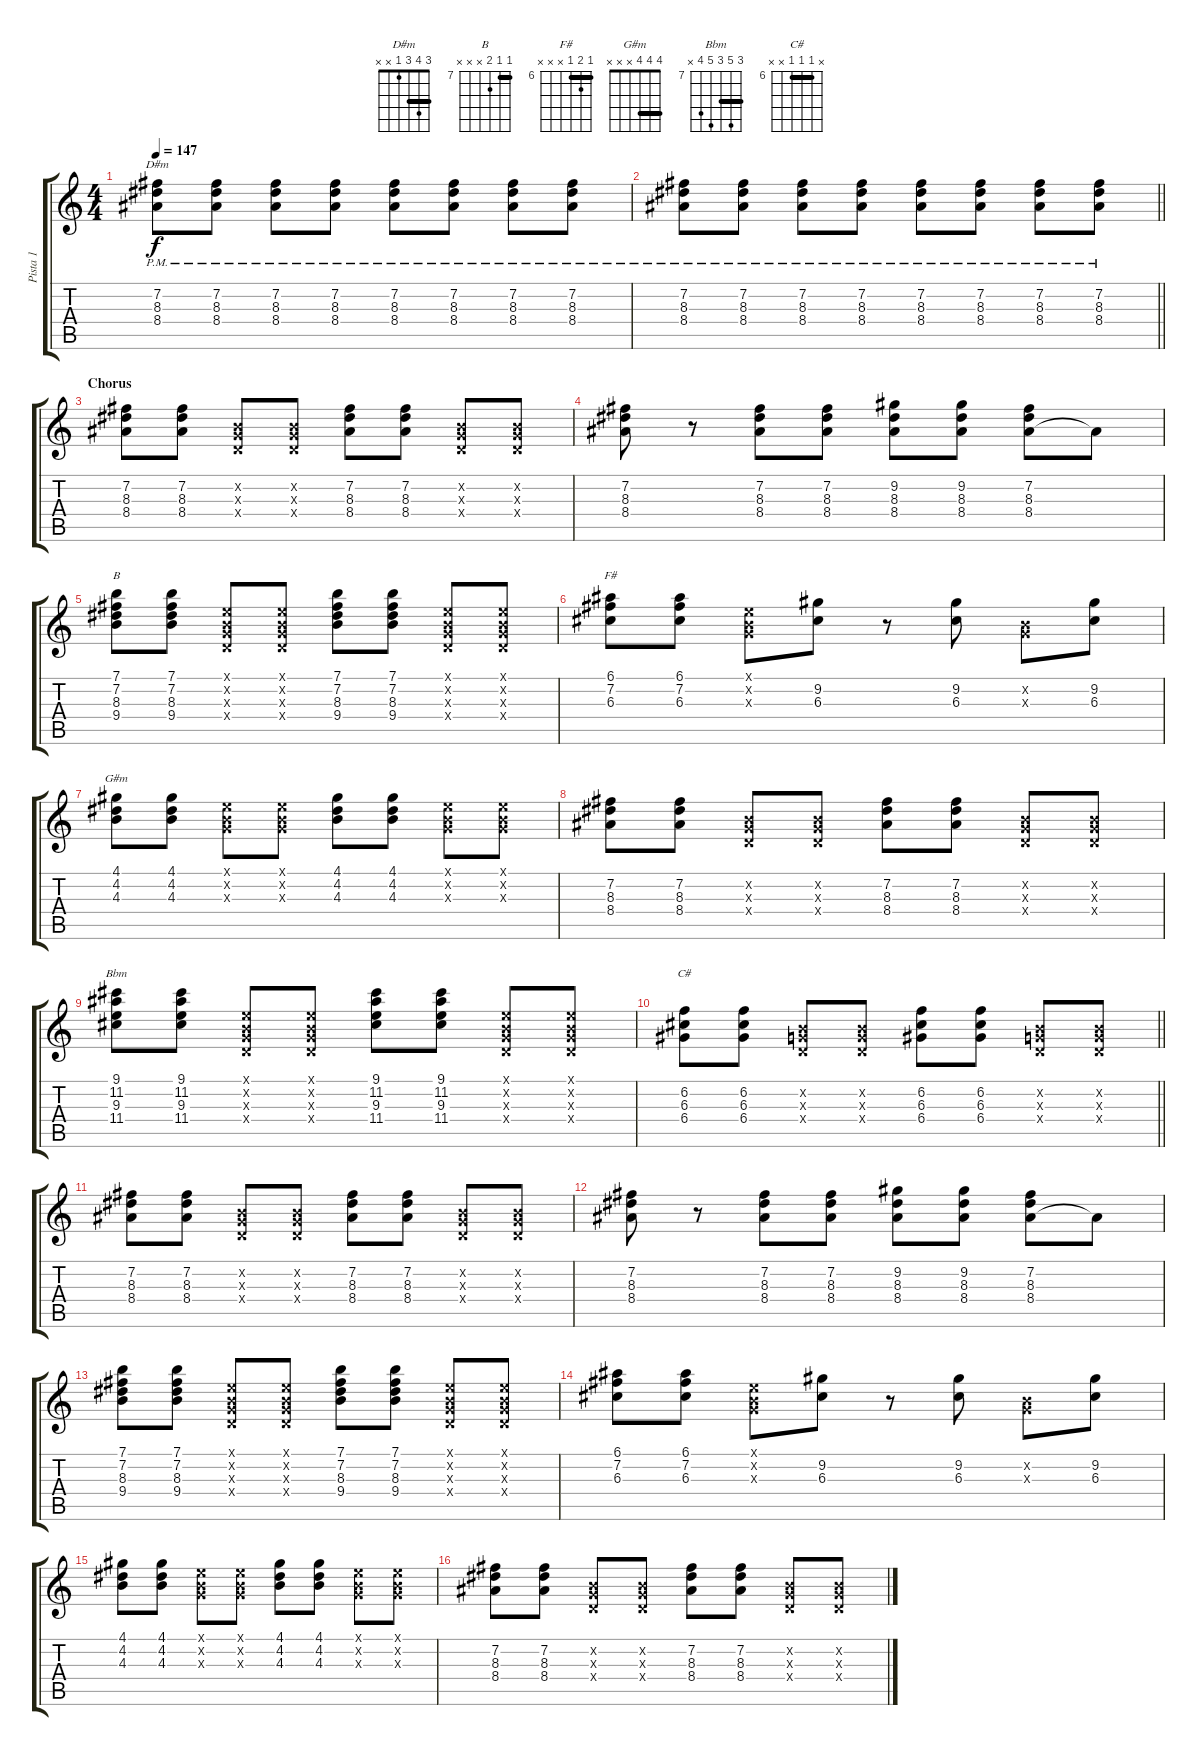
\track ("Pista 1" "Pista 1") {instrument overdrivenguitar}
\staff {score tabs}
\tuning (E4 B3 G3 D3 A2 E2) {hide}
\chord ("D#m" 3 4 3 1 x x) {barre 3}
\chord ("B" 7 7 8 x x x) {firstfret 7 barre 7}
\chord ("F#" 6 7 6 x x x) {firstfret 6 barre 6}
\chord ("G#m" 4 4 4 x x x) {barre 4}
\chord ("Bbm" 9 11 9 11 10 x) {firstfret 7 barre 9}
\chord ("C#" x 6 6 6 x x) {firstfret 6 barre 6}
\ts (4 4)
\tempo 147
\clef g2
\ks c
(7.2{pm} 8.3{pm} 8.4{pm}).8{ch "D#m" dy f} (7.2{pm} 8.3{pm} 8.4{pm}).8 (7.2{pm} 8.3{pm} 8.4{pm}).8 (7.2{pm} 8.3{pm} 8.4{pm}).8 (7.2{pm} 8.3{pm} 8.4{pm}).8 (7.2{pm} 8.3{pm} 8.4{pm}).8 (7.2{pm} 8.3{pm} 8.4{pm}).8 (7.2{pm} 8.3{pm} 8.4{pm}).8 |
\barLineRight lightlight
(7.2{pm} 8.3{pm} 8.4{pm}).8 (7.2{pm} 8.3{pm} 8.4{pm}).8 (7.2{pm} 8.3{pm} 8.4{pm}).8 (7.2{pm} 8.3{pm} 8.4{pm}).8 (7.2{pm} 8.3{pm} 8.4{pm}).8 (7.2{pm} 8.3{pm} 8.4{pm}).8 (7.2{pm} 8.3{pm} 8.4{pm}).8 (7.2{pm} 8.3{pm} 8.4{pm}).8 |
\section ("" "Chorus")
(7.2 8.3 8.4).8{instrument overdrivenguitar} (7.2 8.3 8.4).8 (0.2{x} 0.3{x} 0.4{x}).8 (0.2{x} 0.3{x} 0.4{x}).8 (7.2 8.3 8.4).8 (7.2 8.3 8.4).8 (0.2{x} 0.3{x} 0.4{x}).8 (0.2{x} 0.3{x} 0.4{x}).8 |
(7.2 8.3 8.4).8 r.8 (7.2 8.3 8.4).8 (7.2 8.3 8.4).8 (9.2 8.3 8.4).8 (9.2 8.3 8.4).8 (7.2 8.3 8.4).8 8.4{t}.8 |
(7.1 7.2 8.3 9.4).8{ch "B"} (7.1 7.2 8.3 9.4).8 (0.1{x} 0.2{x} 0.3{x} 0.4{x}).8 (0.1{x} 0.2{x} 0.3{x} 0.4{x}).8 (7.1 7.2 8.3 9.4).8 (7.1 7.2 8.3 9.4).8 (0.1{x} 0.2{x} 0.3{x} 0.4{x}).8 (0.1{x} 0.2{x} 0.3{x} 0.4{x}).8 |
(6.1 7.2 6.3).8{ch "F#"} (6.1 7.2 6.3).8 (0.1{x} 0.2{x} 0.3{x}).8 (9.2 6.3).8 r.8 (9.2 6.3).8 (0.2{x} 0.3{x}).8 (9.2 6.3).8 |
(4.1 4.2 4.3).8{ch "G#m"} (4.1 4.2 4.3).8 (0.1{x} 0.2{x} 0.3{x}).8 (0.1{x} 0.2{x} 0.3{x}).8 (4.1 4.2 4.3).8 (4.1 4.2 4.3).8 (0.1{x} 0.2{x} 0.3{x}).8 (0.1{x} 0.2{x} 0.3{x}).8 |
(7.2 8.3 8.4).8 (7.2 8.3 8.4).8 (0.2{x} 0.3{x} 0.4{x}).8 (0.2{x} 0.3{x} 0.4{x}).8 (7.2 8.3 8.4).8 (7.2 8.3 8.4).8 (0.2{x} 0.3{x} 0.4{x}).8 (0.2{x} 0.3{x} 0.4{x}).8 |
(9.1 11.2 9.3 11.4).8{ch "Bbm"} (9.1 11.2 9.3 11.4).8 (0.1{x} 0.2{x} 0.3{x} 0.4{x}).8 (0.1{x} 0.2{x} 0.3{x} 0.4{x}).8 (9.1 11.2 9.3 11.4).8 (9.1 11.2 9.3 11.4).8 (0.1{x} 0.2{x} 0.3{x} 0.4{x}).8 (0.1{x} 0.2{x} 0.3{x} 0.4{x}).8 |
\barLineRight lightlight
(6.2 6.3 6.4).8{ch "C#"} (6.2 6.3 6.4).8 (0.2{x} 0.3{x} 0.4{x}).8 (0.2{x} 0.3{x} 0.4{x}).8 (6.2 6.3 6.4).8 (6.2 6.3 6.4).8 (0.2{x} 0.3{x} 0.4{x}).8 (0.2{x} 0.3{x} 0.4{x}).8 |
(7.2 8.3 8.4).8 (7.2 8.3 8.4).8 (0.2{x} 0.3{x} 0.4{x}).8 (0.2{x} 0.3{x} 0.4{x}).8 (7.2 8.3 8.4).8 (7.2 8.3 8.4).8 (0.2{x} 0.3{x} 0.4{x}).8 (0.2{x} 0.3{x} 0.4{x}).8 |
(7.2 8.3 8.4).8 r.8 (7.2 8.3 8.4).8 (7.2 8.3 8.4).8 (9.2 8.3 8.4).8 (9.2 8.3 8.4).8 (7.2 8.3 8.4).8 8.4{t}.8 |
(7.1 7.2 8.3 9.4).8 (7.1 7.2 8.3 9.4).8 (0.1{x} 0.2{x} 0.3{x} 0.4{x}).8 (0.1{x} 0.2{x} 0.3{x} 0.4{x}).8 (7.1 7.2 8.3 9.4).8 (7.1 7.2 8.3 9.4).8 (0.1{x} 0.2{x} 0.3{x} 0.4{x}).8 (0.1{x} 0.2{x} 0.3{x} 0.4{x}).8 |
(6.1 7.2 6.3).8 (6.1 7.2 6.3).8 (0.1{x} 0.2{x} 0.3{x}).8 (9.2 6.3).8 r.8 (9.2 6.3).8 (0.2{x} 0.3{x}).8 (9.2 6.3).8 |
(4.1 4.2 4.3).8 (4.1 4.2 4.3).8 (0.1{x} 0.2{x} 0.3{x}).8 (0.1{x} 0.2{x} 0.3{x}).8 (4.1 4.2 4.3).8 (4.1 4.2 4.3).8 (0.1{x} 0.2{x} 0.3{x}).8 (0.1{x} 0.2{x} 0.3{x}).8 |
(7.2 8.3 8.4).8 (7.2 8.3 8.4).8 (0.2{x} 0.3{x} 0.4{x}).8 (0.2{x} 0.3{x} 0.4{x}).8 (7.2 8.3 8.4).8 (7.2 8.3 8.4).8 (0.2{x} 0.3{x} 0.4{x}).8 (0.2{x} 0.3{x} 0.4{x}).8
